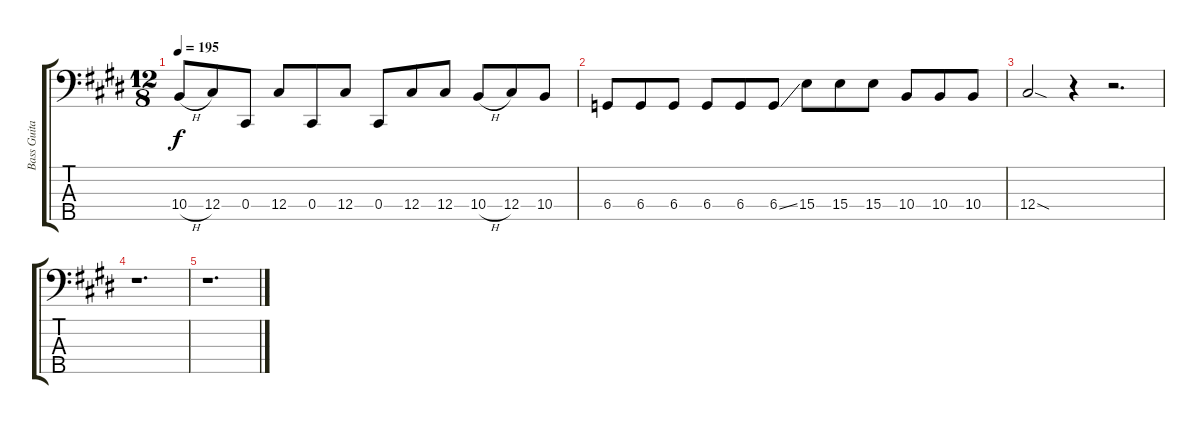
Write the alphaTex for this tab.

\track ("Bass Guitar" "Bass Guita") {instrument electricbasspick}
\staff {score tabs}
\tuning (Gb2 Db2 Ab1 Db1 Ab0) {hide}
\ts (12 8)
\tempo 195
\clef f4
\ks e
10.4{h}.8{dy f} 12.4.8 0.4.8 12.4.8 0.4.8 12.4.8 0.4.8 12.4.8 12.4.8 10.4{h}.8 12.4.8 10.4.8 |
6.4.8 6.4.8 6.4.8 6.4.8 6.4.8 6.4{ss}.8 15.4.8 15.4.8 15.4.8 10.4.8 10.4.8 10.4.8 |
12.4{sod}.2 r.4 r.2{d} |
r.1{d} |
r.1{d}
